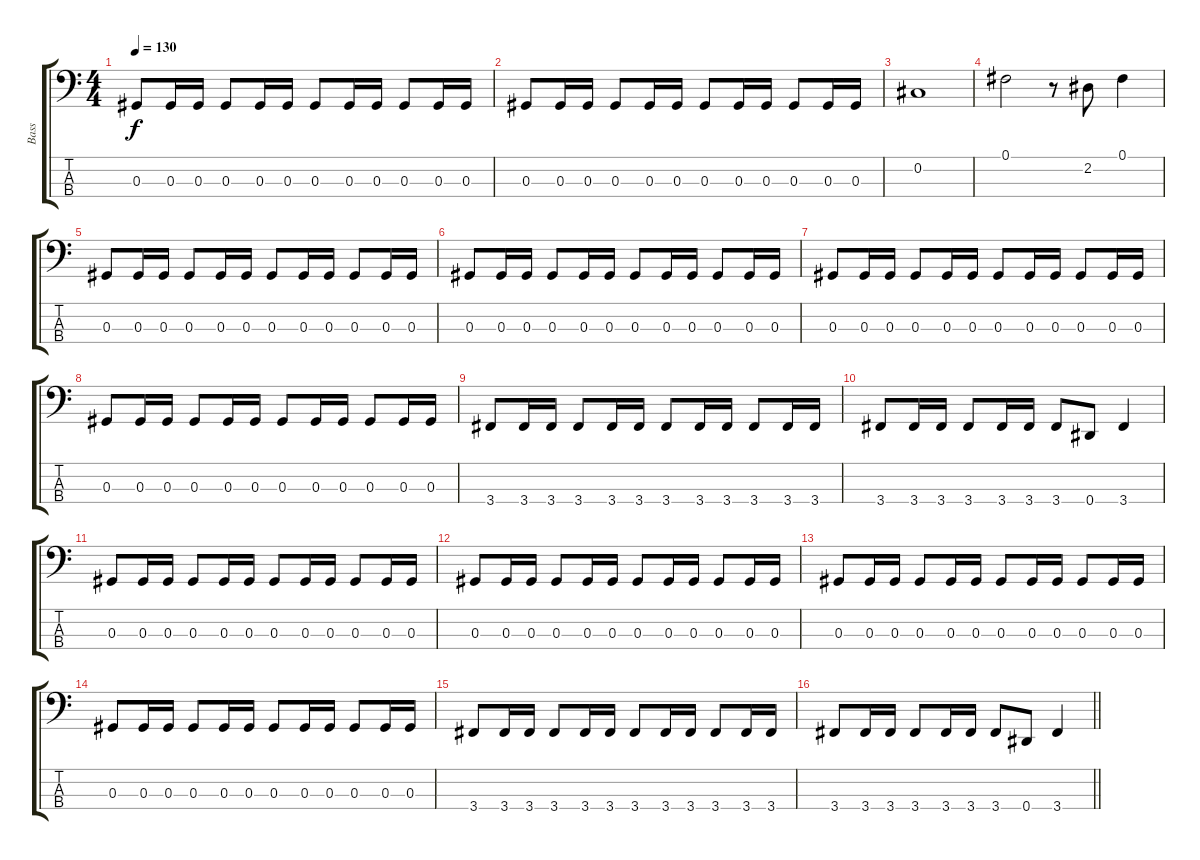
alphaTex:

\track ("Bass" "Bass") {instrument electricbassfinger}
\staff {score tabs}
\tuning (Gb2 Db2 Ab1 Eb1) {hide}
\ts (4 4)
\tempo 130
\clef f4
\ks c
0.3.8{dy f} 0.3.16 0.3.16 0.3.8 0.3.16 0.3.16 0.3.8 0.3.16 0.3.16 0.3.8 0.3.16 0.3.16 |
0.3.8 0.3.16 0.3.16 0.3.8 0.3.16 0.3.16 0.3.8 0.3.16 0.3.16 0.3.8 0.3.16 0.3.16 |
0.2.1 |
0.1.2 r.8 2.2.8 0.1.4 |
0.3.8 0.3.16 0.3.16 0.3.8 0.3.16 0.3.16 0.3.8 0.3.16 0.3.16 0.3.8 0.3.16 0.3.16 |
0.3.8 0.3.16 0.3.16 0.3.8 0.3.16 0.3.16 0.3.8 0.3.16 0.3.16 0.3.8 0.3.16 0.3.16 |
0.3.8 0.3.16 0.3.16 0.3.8 0.3.16 0.3.16 0.3.8 0.3.16 0.3.16 0.3.8 0.3.16 0.3.16 |
0.3.8 0.3.16 0.3.16 0.3.8 0.3.16 0.3.16 0.3.8 0.3.16 0.3.16 0.3.8 0.3.16 0.3.16 |
3.4.8 3.4.16 3.4.16 3.4.8 3.4.16 3.4.16 3.4.8 3.4.16 3.4.16 3.4.8 3.4.16 3.4.16 |
3.4.8 3.4.16 3.4.16 3.4.8 3.4.16 3.4.16 3.4.8 0.4.8 3.4.4 |
0.3.8 0.3.16 0.3.16 0.3.8 0.3.16 0.3.16 0.3.8 0.3.16 0.3.16 0.3.8 0.3.16 0.3.16 |
0.3.8 0.3.16 0.3.16 0.3.8 0.3.16 0.3.16 0.3.8 0.3.16 0.3.16 0.3.8 0.3.16 0.3.16 |
0.3.8 0.3.16 0.3.16 0.3.8 0.3.16 0.3.16 0.3.8 0.3.16 0.3.16 0.3.8 0.3.16 0.3.16 |
0.3.8 0.3.16 0.3.16 0.3.8 0.3.16 0.3.16 0.3.8 0.3.16 0.3.16 0.3.8 0.3.16 0.3.16 |
3.4.8 3.4.16 3.4.16 3.4.8 3.4.16 3.4.16 3.4.8 3.4.16 3.4.16 3.4.8 3.4.16 3.4.16 |
\barLineRight lightlight
3.4.8 3.4.16 3.4.16 3.4.8 3.4.16 3.4.16 3.4.8 0.4.8 3.4.4
